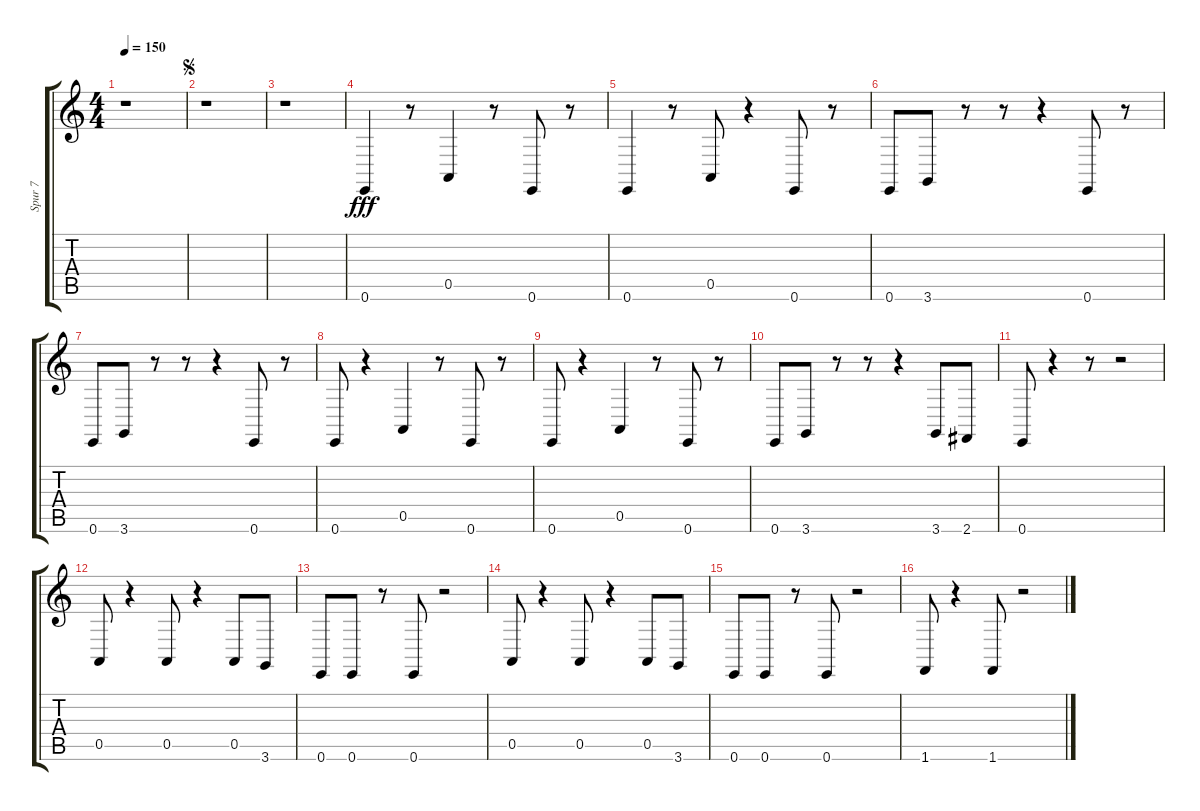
\track ("Spur 7" "Spur 7") {instrument shanai}
\staff {score tabs}
\tuning (E4 B3 G3 D3 A2 E2) {hide}
\ts (4 4)
\tempo 150
\clef g2
\ks c
r.1{dy fff} |
\jump segno
r.1 |
r.1 |
0.6.4 r.8 0.5.4 r.8 0.6.8 r.8 |
0.6.4 r.8 0.5.8 r.4 0.6.8 r.8 |
0.6.8 3.6.8 r.8 r.8 r.4 0.6.8 r.8 |
0.6.8 3.6.8 r.8 r.8 r.4 0.6.8 r.8 |
0.6.8 r.4 0.5.4 r.8 0.6.8 r.8 |
0.6.8 r.4 0.5.4 r.8 0.6.8 r.8 |
0.6.8 3.6.8 r.8 r.8 r.4 3.6.8 2.6.8 |
0.6.8 r.4 r.8 r.2 |
0.5.8 r.4 0.5.8 r.4 0.5.8 3.6.8 |
0.6.8 0.6.8 r.8 0.6.8 r.2 |
0.5.8 r.4 0.5.8 r.4 0.5.8 3.6.8 |
0.6.8 0.6.8 r.8 0.6.8 r.2 |
1.6.8 r.4 1.6.8 r.2
